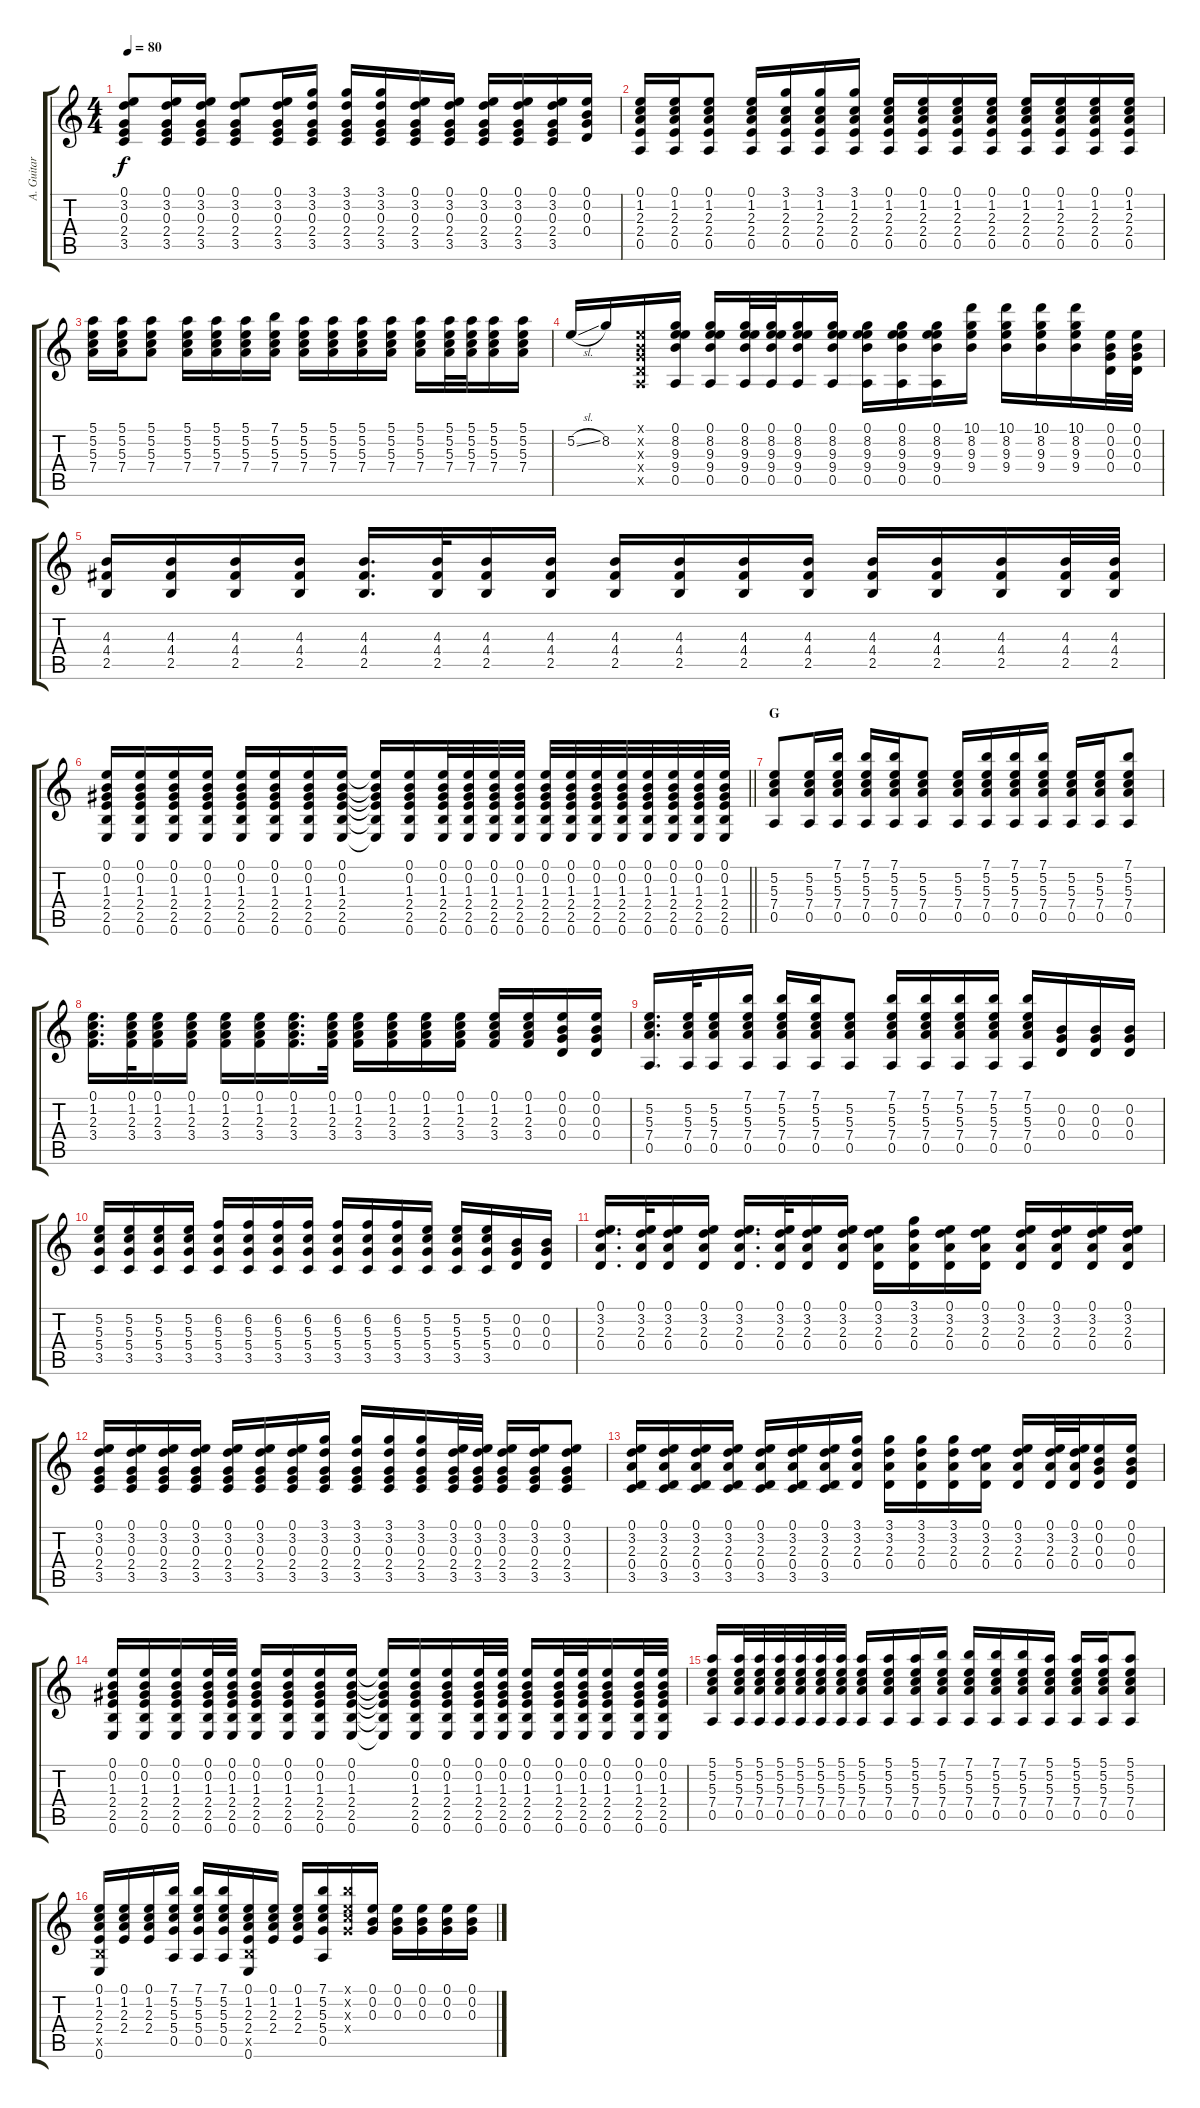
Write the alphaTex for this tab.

\track ("A. Guitar I" "A. Guitar ") {instrument acousticguitarsteel}
\staff {score tabs}
\tuning (E4 B3 G3 D3 A2 E2) {hide}
\ts (4 4)
\tempo 80
\clef g2
\ks c
(0.1 3.2 0.3 2.4 3.5).8{dy f} (0.1 3.2 0.3 2.4 3.5).16 (0.1 3.2 0.3 2.4 3.5).16 (0.1 3.2 0.3 2.4 3.5).8 (0.1 3.2 0.3 2.4 3.5).16 (3.1 3.2 0.3 2.4 3.5).16 (3.1 3.2 0.3 2.4 3.5).16 (3.1 3.2 0.3 2.4 3.5).16 (0.1 3.2 0.3 2.4 3.5).16 (0.1 3.2 0.3 2.4 3.5).16 (0.1 3.2 0.3 2.4 3.5).16 (0.1 3.2 0.3 2.4 3.5).16 (0.1 3.2 0.3 2.4 3.5).16 (0.1 0.2 0.3 0.4).16 |
(0.1 1.2 2.3 2.4 0.5).16 (0.1 1.2 2.3 2.4 0.5).16 (0.1 1.2 2.3 2.4 0.5).8 (0.1 1.2 2.3 2.4 0.5).16 (3.1 1.2 2.3 2.4 0.5).16 (3.1 1.2 2.3 2.4 0.5).16 (3.1 1.2 2.3 2.4 0.5).16 (0.1 1.2 2.3 2.4 0.5).16 (0.1 1.2 2.3 2.4 0.5).16 (0.1 1.2 2.3 2.4 0.5).16 (0.1 1.2 2.3 2.4 0.5).16 (0.1 1.2 2.3 2.4 0.5).16 (0.1 1.2 2.3 2.4 0.5).16 (0.1 1.2 2.3 2.4 0.5).16 (0.1 1.2 2.3 2.4 0.5).16 |
(5.1 5.2 5.3 7.4).16 (5.1 5.2 5.3 7.4).16 (5.1 5.2 5.3 7.4).8 (5.1 5.2 5.3 7.4).16 (5.1 5.2 5.3 7.4).16 (5.1 5.2 5.3 7.4).16 (7.1 5.2 5.3 7.4).16 (5.1 5.2 5.3 7.4).16 (5.1 5.2 5.3 7.4).16 (5.1 5.2 5.3 7.4).16 (5.1 5.2 5.3 7.4).16 (5.1 5.2 5.3 7.4).16 (5.1 5.2 5.3 7.4).32 (5.1 5.2 5.3 7.4).32 (5.1 5.2 5.3 7.4).16 (5.1 5.2 5.3 7.4).16 |
5.2{sl}.16 8.2.16 (0.1{x} 0.2{x} 0.3{x} 0.4{x} 0.5{x}).16 (0.1 8.2 9.3 9.4 0.5).16 (0.1 8.2 9.3 9.4 0.5).16 (0.1 8.2 9.3 9.4 0.5).32 (0.1 8.2 9.3 9.4 0.5).32 (0.1 8.2 9.3 9.4 0.5).16 (0.1 8.2 9.3 9.4 0.5).16 (0.1 8.2 9.3 9.4 0.5).16 (0.1 8.2 9.3 9.4 0.5).16 (0.1 8.2 9.3 9.4 0.5).16 (10.1 8.2 9.3 9.4).16 (10.1 8.2 9.3 9.4).16 (10.1 8.2 9.3 9.4).16 (10.1 8.2 9.3 9.4).16 (0.1 0.2 0.3 0.4).32 (0.1 0.2 0.3 0.4).32 |
(4.3 4.4 2.5).16 (4.3 4.4 2.5).16 (4.3 4.4 2.5).16 (4.3 4.4 2.5).16 (4.3 4.4 2.5).16{d} (4.3 4.4 2.5).32 (4.3 4.4 2.5).16 (4.3 4.4 2.5).16 (4.3 4.4 2.5).16 (4.3 4.4 2.5).16 (4.3 4.4 2.5).16 (4.3 4.4 2.5).16 (4.3 4.4 2.5).16 (4.3 4.4 2.5).16 (4.3 4.4 2.5).16 (4.3 4.4 2.5).32 (4.3 4.4 2.5).32 |
\barLineRight lightlight
(0.1 0.2 1.3 2.4 2.5 0.6).16 (0.1 0.2 1.3 2.4 2.5 0.6).16 (0.1 0.2 1.3 2.4 2.5 0.6).16 (0.1 0.2 1.3 2.4 2.5 0.6).16 (0.1 0.2 1.3 2.4 2.5 0.6).16 (0.1 0.2 1.3 2.4 2.5 0.6).16 (0.1 0.2 1.3 2.4 2.5 0.6).16 (0.1 0.2 1.3 2.4 2.5 0.6).16 (0.1{t} 0.2{t} 1.3{t} 2.4{t} 2.5{t} 0.6{t}).16 (0.1 0.2 1.3 2.4 2.5 0.6).16 (0.1 0.2 1.3 2.4 2.5 0.6).32 (0.1 0.2 1.3 2.4 2.5 0.6).32 (0.1 0.2 1.3 2.4 2.5 0.6).32 (0.1 0.2 1.3 2.4 2.5 0.6).32 (0.1 0.2 1.3 2.4 2.5 0.6).32 (0.1 0.2 1.3 2.4 2.5 0.6).32 (0.1 0.2 1.3 2.4 2.5 0.6).32 (0.1 0.2 1.3 2.4 2.5 0.6).32 (0.1 0.2 1.3 2.4 2.5 0.6).32 (0.1 0.2 1.3 2.4 2.5 0.6).32 (0.1 0.2 1.3 2.4 2.5 0.6).32 (0.1 0.2 1.3 2.4 2.5 0.6).32 |
\section ("" "G")
(5.2 5.3 7.4 0.5).8 (5.2 5.3 7.4 0.5).16 (7.1 5.2 5.3 7.4 0.5).16 (7.1 5.2 5.3 7.4 0.5).16 (7.1 5.2 5.3 7.4 0.5).16 (5.2 5.3 7.4 0.5).8 (5.2 5.3 7.4 0.5).16 (7.1 5.2 5.3 7.4 0.5).16 (7.1 5.2 5.3 7.4 0.5).16 (7.1 5.2 5.3 7.4 0.5).16 (5.2 5.3 7.4 0.5).16 (5.2 5.3 7.4 0.5).16 (7.1 5.2 5.3 7.4 0.5).8 |
(0.1 1.2 2.3 3.4).16{d} (0.1 1.2 2.3 3.4).32 (0.1 1.2 2.3 3.4).16 (0.1 1.2 2.3 3.4).16 (0.1 1.2 2.3 3.4).16 (0.1 1.2 2.3 3.4).16 (0.1 1.2 2.3 3.4).16{d} (0.1 1.2 2.3 3.4).32 (0.1 1.2 2.3 3.4).16 (0.1 1.2 2.3 3.4).16 (0.1 1.2 2.3 3.4).16 (0.1 1.2 2.3 3.4).16 (0.1 1.2 2.3 3.4).16 (0.1 1.2 2.3 3.4).16 (0.1 0.2 0.3 0.4).16 (0.1 0.2 0.3 0.4).16 |
(5.2 5.3 7.4 0.5).16{d} (5.2 5.3 7.4 0.5).32 (5.2 5.3 7.4 0.5).16 (7.1 5.2 5.3 7.4 0.5).16 (7.1 5.2 5.3 7.4 0.5).16 (7.1 5.2 5.3 7.4 0.5).16 (5.2 5.3 7.4 0.5).8 (7.1 5.2 5.3 7.4 0.5).16 (7.1 5.2 5.3 7.4 0.5).16 (7.1 5.2 5.3 7.4 0.5).16 (7.1 5.2 5.3 7.4 0.5).16 (7.1 5.2 5.3 7.4 0.5).16 (0.2 0.3 0.4).16 (0.2 0.3 0.4).16 (0.2 0.3 0.4).16 |
(5.2 5.3 5.4 3.5).16 (5.2 5.3 5.4 3.5).16 (5.2 5.3 5.4 3.5).16 (5.2 5.3 5.4 3.5).16 (6.2 5.3 5.4 3.5).16 (6.2 5.3 5.4 3.5).16 (6.2 5.3 5.4 3.5).16 (6.2 5.3 5.4 3.5).16 (6.2 5.3 5.4 3.5).16 (6.2 5.3 5.4 3.5).16 (6.2 5.3 5.4 3.5).16 (5.2 5.3 5.4 3.5).16 (5.2 5.3 5.4 3.5).16 (5.2 5.3 5.4 3.5).16 (0.2 0.3 0.4).16 (0.2 0.3 0.4).16 |
(0.1 3.2 2.3 0.4).16{d} (0.1 3.2 2.3 0.4).32 (0.1 3.2 2.3 0.4).16 (0.1 3.2 2.3 0.4).16 (0.1 3.2 2.3 0.4).16{d} (0.1 3.2 2.3 0.4).32 (0.1 3.2 2.3 0.4).16 (0.1 3.2 2.3 0.4).16 (0.1 3.2 2.3 0.4).16 (3.1 3.2 2.3 0.4).16 (0.1 3.2 2.3 0.4).16 (0.1 3.2 2.3 0.4).16 (0.1 3.2 2.3 0.4).16 (0.1 3.2 2.3 0.4).16 (0.1 3.2 2.3 0.4).16 (0.1 3.2 2.3 0.4).16 |
(0.1 3.2 0.3 2.4 3.5).16 (0.1 3.2 0.3 2.4 3.5).16 (0.1 3.2 0.3 2.4 3.5).16 (0.1 3.2 0.3 2.4 3.5).16 (0.1 3.2 0.3 2.4 3.5).16 (0.1 3.2 0.3 2.4 3.5).16 (0.1 3.2 0.3 2.4 3.5).16 (3.1 3.2 0.3 2.4 3.5).16 (3.1 3.2 0.3 2.4 3.5).16 (3.1 3.2 0.3 2.4 3.5).16 (3.1 3.2 0.3 2.4 3.5).16 (0.1 3.2 0.3 2.4 3.5).32 (0.1 3.2 0.3 2.4 3.5).32 (0.1 3.2 0.3 2.4 3.5).16 (0.1 3.2 0.3 2.4 3.5).16 (0.1 3.2 0.3 2.4 3.5).8 |
(0.1 3.2 2.3 0.4 3.5).16 (0.1 3.2 2.3 0.4 3.5).16 (0.1 3.2 2.3 0.4 3.5).16 (0.1 3.2 2.3 0.4 3.5).16 (0.1 3.2 2.3 0.4 3.5).16 (0.1 3.2 2.3 0.4 3.5).16 (0.1 3.2 2.3 0.4 3.5).16 (3.1 3.2 2.3 0.4).16 (3.1 3.2 2.3 0.4).16 (3.1 3.2 2.3 0.4).16 (3.1 3.2 2.3 0.4).16 (0.1 3.2 2.3 0.4).16 (0.1 3.2 2.3 0.4).16 (0.1 3.2 2.3 0.4).32 (0.1 3.2 2.3 0.4).32 (0.1 0.2 0.3 0.4).16 (0.1 0.2 0.3 0.4).16 |
(0.1 0.2 1.3 2.4 2.5 0.6).16{beam merge} (0.1 0.2 1.3 2.4 2.5 0.6).16{beam merge} (0.1 0.2 1.3 2.4 2.5 0.6).16{beam merge} (0.1 0.2 1.3 2.4 2.5 0.6).32{beam merge} (0.1 0.2 1.3 2.4 2.5 0.6).32 (0.1 0.2 1.3 2.4 2.5 0.6).16 (0.1 0.2 1.3 2.4 2.5 0.6).16 (0.1 0.2 1.3 2.4 2.5 0.6).16 (0.1 0.2 1.3 2.4 2.5 0.6).16 (0.1{t} 0.2{t} 1.3{t} 2.4{t} 2.5{t} 0.6{t}).16 (0.1 0.2 1.3 2.4 2.5 0.6).16 (0.1 0.2 1.3 2.4 2.5 0.6).16 (0.1 0.2 1.3 2.4 2.5 0.6).32 (0.1 0.2 1.3 2.4 2.5 0.6).32 (0.1 0.2 1.3 2.4 2.5 0.6).16 (0.1 0.2 1.3 2.4 2.5 0.6).32 (0.1 0.2 1.3 2.4 2.5 0.6).32 (0.1 0.2 1.3 2.4 2.5 0.6).16 (0.1 0.2 1.3 2.4 2.5 0.6).32 (0.1 0.2 1.3 2.4 2.5 0.6).32 |
(5.1 5.2 5.3 7.4 0.5).16 (5.1 5.2 5.3 7.4 0.5).32 (5.1 5.2 5.3 7.4 0.5).32 (5.1 5.2 5.3 7.4 0.5).32 (5.1 5.2 5.3 7.4 0.5).32 (5.1 5.2 5.3 7.4 0.5).32 (5.1 5.2 5.3 7.4 0.5).32 (5.1 5.2 5.3 7.4 0.5).16 (5.1 5.2 5.3 7.4 0.5).16 (5.1 5.2 5.3 7.4 0.5).16 (7.1 5.2 5.3 7.4 0.5).16 (7.1 5.2 5.3 7.4 0.5).16 (7.1 5.2 5.3 7.4 0.5).16 (7.1 5.2 5.3 7.4 0.5).16 (5.1 5.2 5.3 7.4 0.5).16 (5.1 5.2 5.3 7.4 0.5).16 (5.1 5.2 5.3 7.4 0.5).16 (5.1 5.2 5.3 7.4 0.5).8 |
(0.1 1.2 2.3 2.4 2.5{x} 0.6).16 (0.1 1.2 2.3 2.4).16 (0.1 1.2 2.3 2.4).16 (7.1 5.2 5.3 5.4 0.5).16 (7.1 5.2 5.3 5.4 0.5).16 (7.1 5.2 5.3 5.4 0.5).16 (0.1 1.2 2.3 2.4 2.5{x} 0.6).16 (0.1 1.2 2.3 2.4).16 (0.1 1.2 2.3 2.4).16 (7.1 5.2 5.3 5.4 0.5).16 (7.1{x} 5.2{x} 5.3{x} 5.4{x}).16 (0.1 0.2 0.3).16 (0.1 0.2 0.3).16 (0.1 0.2 0.3).16 (0.1 0.2 0.3).16 (0.1 0.2 0.3).16
